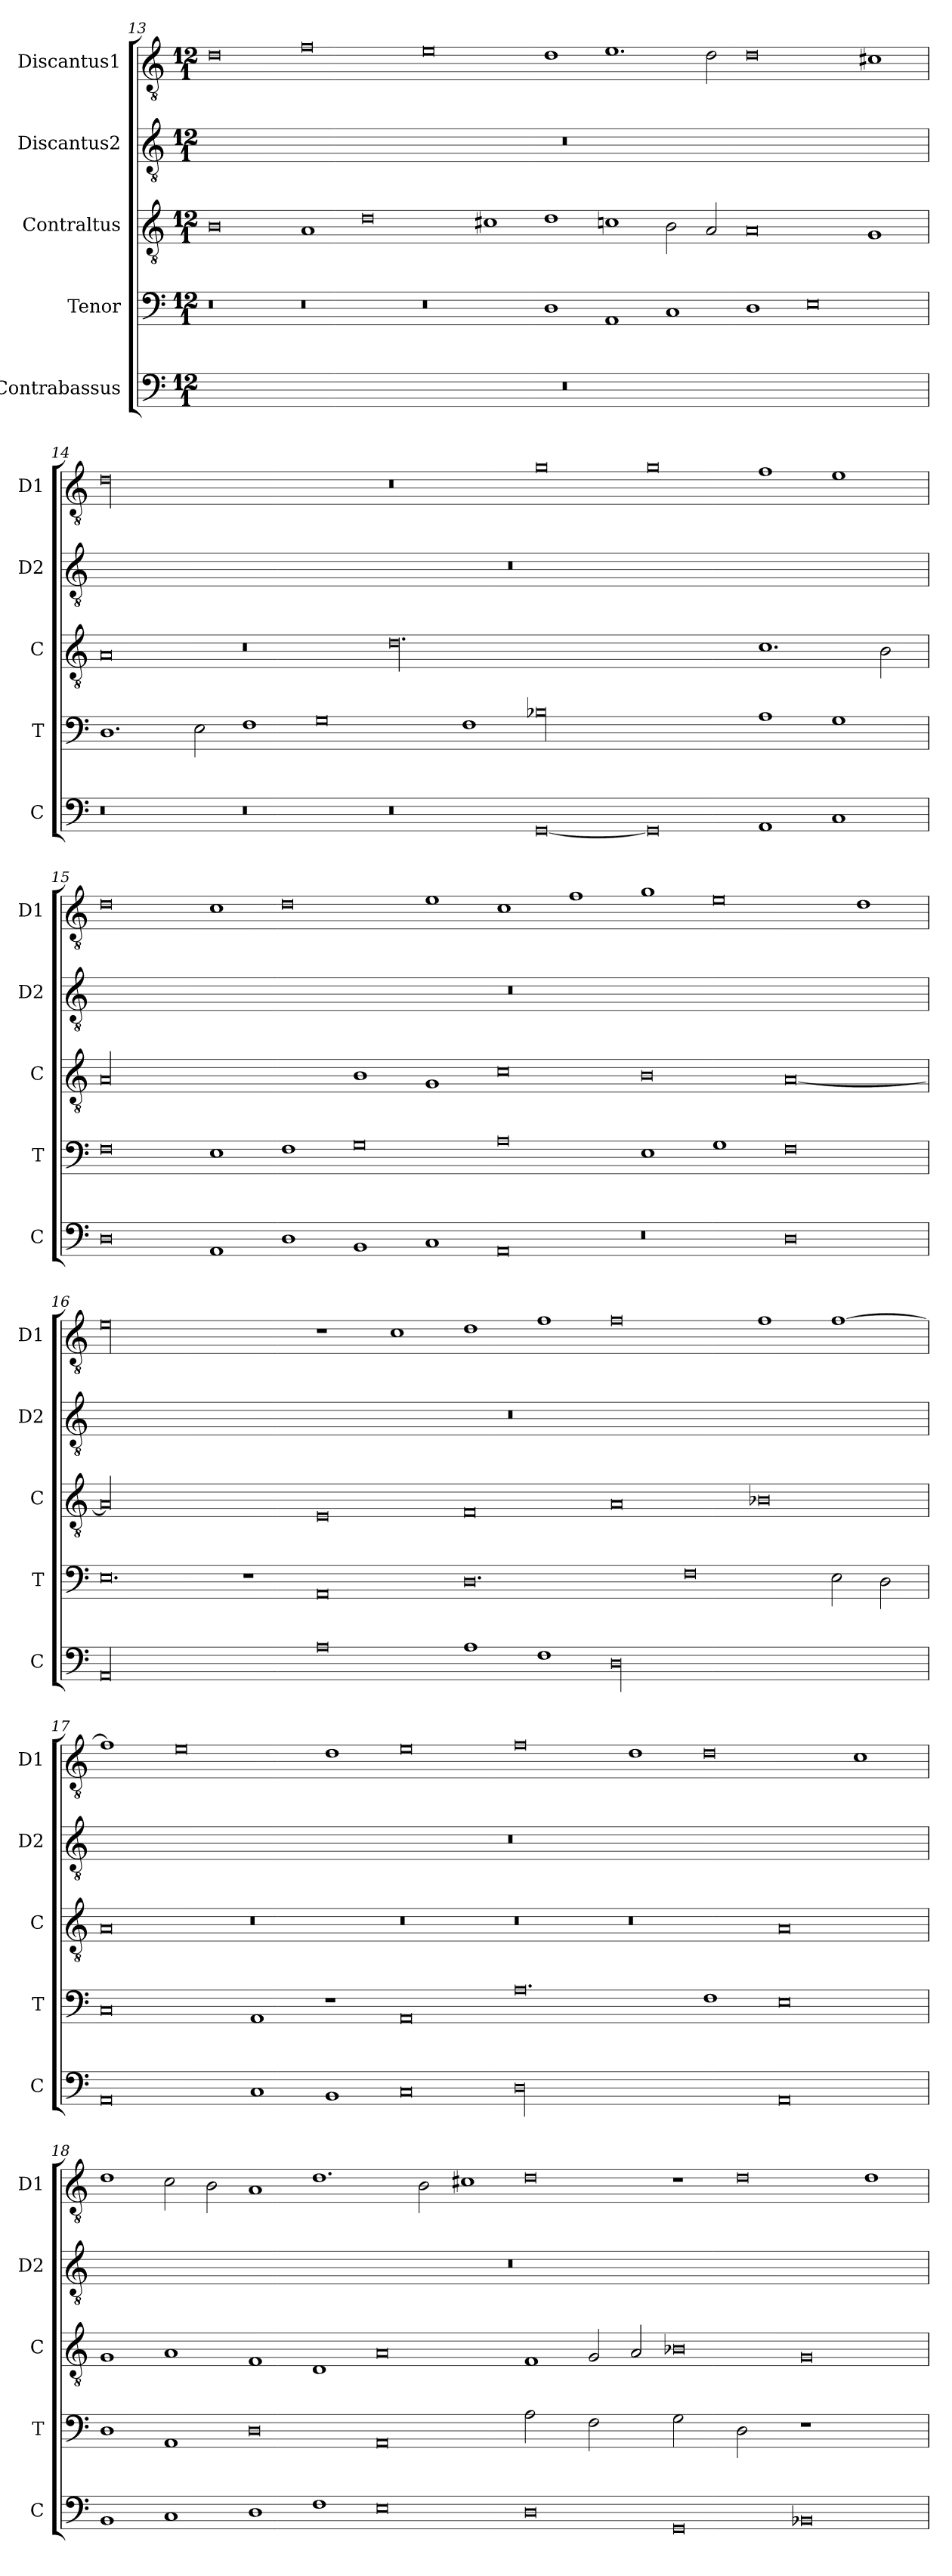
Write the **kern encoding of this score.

**kern	**kern	**kern	**kern	**kern
*part5	*part4	*part3	*part2	*part1
*staff5	*staff4	*staff3	*staff2	*staff1
*I"Contrabassus	*I"Tenor	*I"Contraltus	*I"Discantus2	*I"Discantus1
*I'C	*I'T	*I'C	*I'D2	*I'D1
*clefF4	*clefF4	*clefGv2	*clefGv2	*clefGv2
*k[]	*k[]	*k[]	*k[]	*k[]
*M12/1	*M12/1	*M12/1	*M12/1	*M12/1
=13	=13	=13	=13	=13
000.r	0r	0B	000.r	0d
.	0r	1A	.	0f
.	.	0d	.	.
.	0r	.	.	0e
.	.	1c#X	.	.
.	1D	1d	.	1d
.	1AA	1cn	.	1.e
.	1C	2B\	.	.
.	.	2A/	.	2d\
.	1D	0A	.	0d
.	0E	.	.	.
.	.	1G	.	1c#X
=14	=14	=14	=14	=14
0r	1.D	0A	000.r	00d
.	2E\	.	.	.
0r	1F	0r	.	.
.	0G	.	.	.
0r	.	00.d	.	0r
.	1F	.	.	.
[0GG	00B-X	.	.	0g
0GG]	.	.	.	0g
1AA	1A	1.c	.	1f
1C	1G	.	.	1e
.	.	2B\	.	.
=15	=15	=15	=15	=15
0D	0F	00A	000.r	0d
1AA	1E	.	.	1c
1D	1F	.	.	0d
1BB	0G	1B	.	.
1C	.	1G	.	1e
0AA	0A	0c	.	1c
.	.	.	.	1f
0r	1E	0B	.	1g
.	1G	.	.	0e
0D	0F	[0A	.	.
.	.	.	.	1d
=16	=16	=16	=16	=16
00AA	0.E	00A]	000.r	00e
.	1r	.	.	.
0A	0AA	0E	.	1r
.	.	.	.	1c
1A	0.D	0F	.	1d
1F	.	.	.	1f
00D	.	0A	.	0f
.	0F	.	.	.
.	.	0B-X	.	1f
.	2E\	.	.	[1f
.	2D\	.	.	.
=17	=17	=17	=17	=17
0AA	0C	0A	000.r	1f]
.	.	.	.	0e
1C	1AA	0r	.	.
1BB	1r	.	.	1d
0C	0AA	0r	.	0e
00D	0.A	0r	.	0f
.	.	0r	.	1d
.	1F	.	.	0d
0AA	0E	0A	.	.
.	.	.	.	1c
=18	=18	=18	=18	=18
1BB	1D	1G	000.r	1d
1C	1AA	1A	.	2c\
.	.	.	.	2B\
1D	0D	1F	.	1A
1F	.	1D	.	1.d
0E	0AA	0A	.	.
.	.	.	.	2B\
.	.	.	.	1c#X
!	!LO:N:vis=2	!	!	!
0D	1A	1F	.	0d
!	!LO:N:vis=2	!	!	!
.	1F	2G/	.	.
.	.	2A/	.	.
!	!LO:N:vis=2	!	!	!
0GG	1G	0B-X	.	1r
!	!LO:N:vis=2	!	!	!
.	1D	.	.	0d
!	!LO:N:vis=1	!	!	!
0BB-X	0r	0G	.	.
.	.	.	.	1d
=	=	=	=	=
*-	*-	*-	*-	*-
